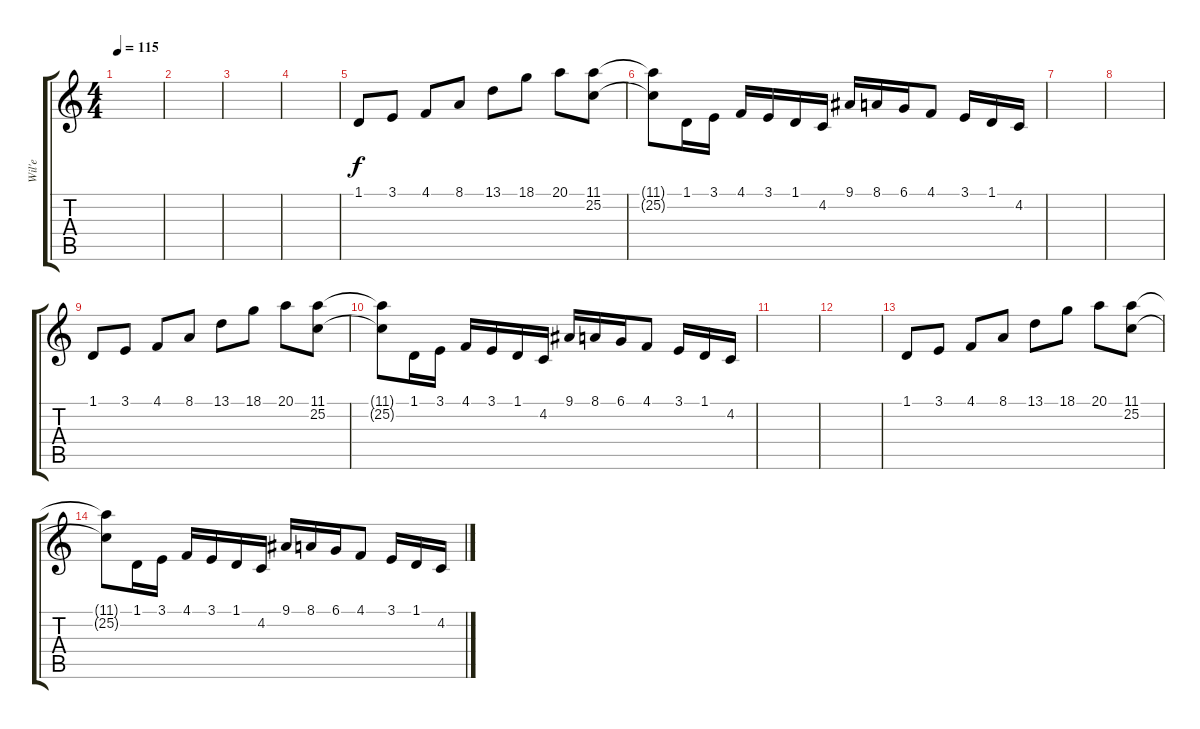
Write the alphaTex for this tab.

\track ("Wil'e" "Wil'e") {instrument stringensemble1}
\staff {score tabs}
\tuning (Db4 Ab3 E3 B2 Gb2 Db2) {hide}
\ts (4 4)
\tempo 115
\clef g2
\ks c
|
|
|
|
1.1.8 3.1.8 4.1.8 8.1.8 13.1.8 18.1.8 20.1.8 (11.1 25.2).8 |
(11.1{t} 25.2{t}).8 1.1.16 3.1.16 4.1.16 3.1.16 1.1.16 4.2.16 9.1.16 8.1.16 6.1.16 4.1.8 3.1.16 1.1.16 4.2.16 |
|
|
1.1.8 3.1.8 4.1.8 8.1.8 13.1.8 18.1.8 20.1.8 (11.1 25.2).8 |
(11.1{t} 25.2{t}).8 1.1.16 3.1.16 4.1.16 3.1.16 1.1.16 4.2.16 9.1.16 8.1.16 6.1.16 4.1.8 3.1.16 1.1.16 4.2.16 |
|
|
1.1.8 3.1.8 4.1.8 8.1.8 13.1.8 18.1.8 20.1.8 (11.1 25.2).8 |
(11.1{t} 25.2{t}).8 1.1.16 3.1.16 4.1.16 3.1.16 1.1.16 4.2.16 9.1.16 8.1.16 6.1.16 4.1.8 3.1.16 1.1.16 4.2.16
